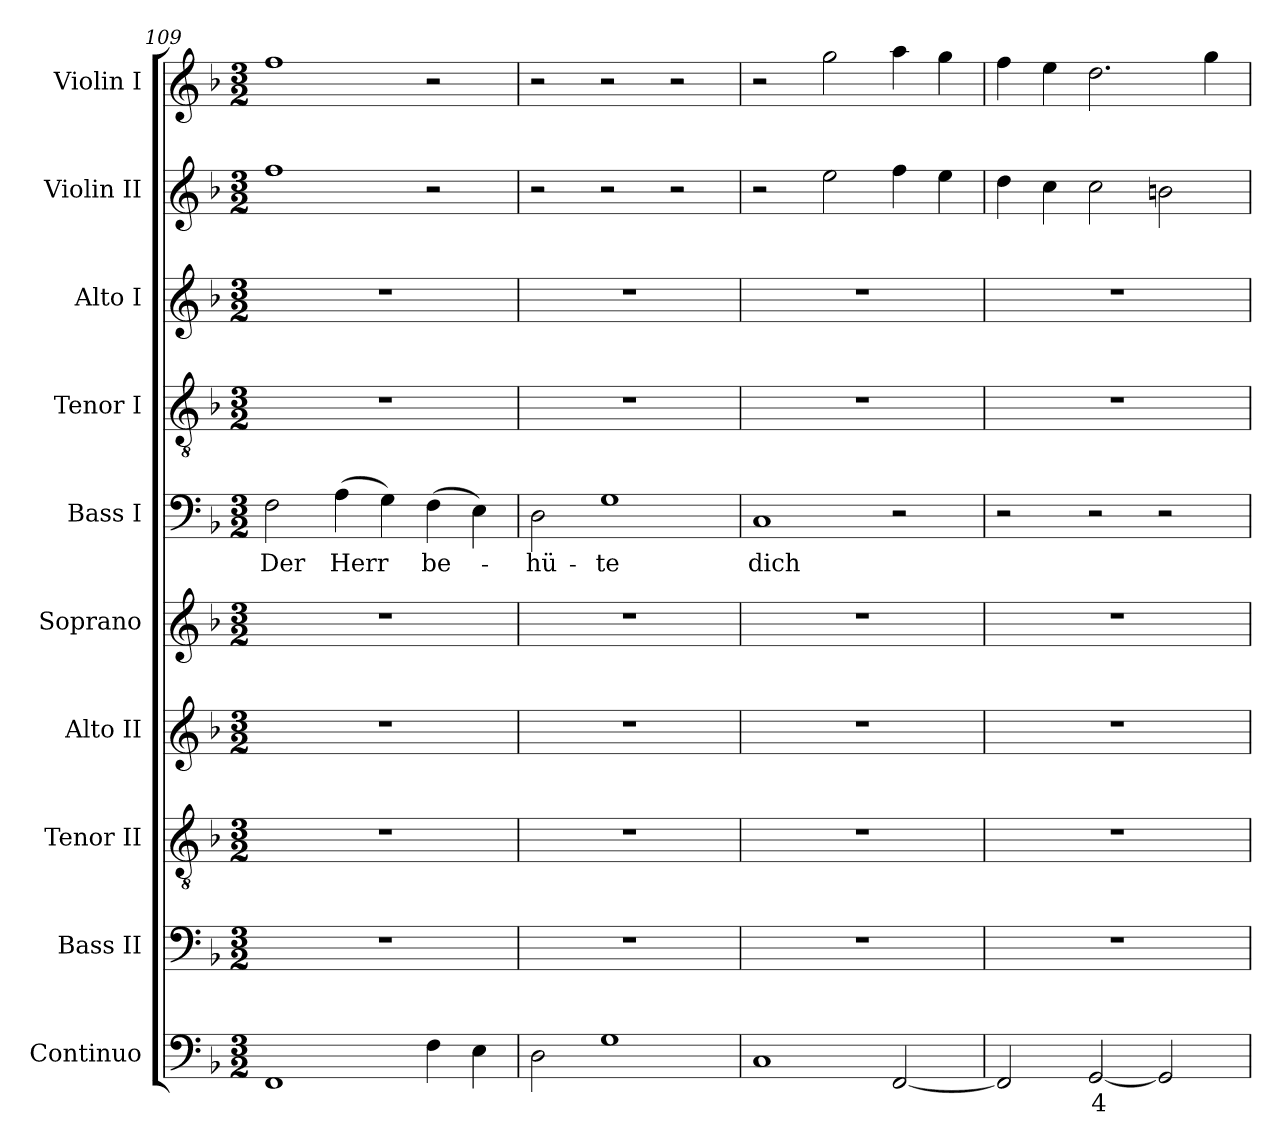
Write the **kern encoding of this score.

**kern	**text	**kern	**kern	**kern	**kern	**kern	**text	**kern	**kern	**kern	**kern
*part10	*part10	*part9	*part8	*part7	*part6	*part5	*part5	*part4	*part3	*part2	*part1
*staff10	*staff10	*staff9	*staff8	*staff7	*staff6	*staff5	*staff5	*staff4	*staff3	*staff2	*staff1
*I"Continuo	*	*I"Bass II	*I"Tenor II	*I"Alto II	*I"Soprano	*I"Bass I	*	*I"Tenor I	*I"Alto I	*I"Violin II	*I"Violin I
*	*	*I'B	*I'T	*I'A	*I'S	*I'B	*	*I'T	*I'A	*I'Vln	*I'Vln
!!LO:LB:g=z
*clefF4	*	*clefF4	*clefGv2	*clefG2	*clefG2	*clefF4	*	*clefGv2	*clefG2	*clefG2	*clefG2
*k[b-]	*	*k[b-]	*k[b-]	*k[b-]	*k[b-]	*k[b-]	*	*k[b-]	*k[b-]	*k[b-]	*k[b-]
*F:	*	*F:	*F:	*F:	*F:	*F:	*	*F:	*F:	*F:	*F:
*M3/2	*	*M3/2	*M3/2	*M3/2	*M3/2	*M3/2	*	*M3/2	*M3/2	*M3/2	*M3/2
=109	=109	=109	=109	=109	=109	=109	=109	=109	=109	=109	=109
!	!	!	!	!	!	!	!LO:LY:b	!	!	!	!
1FF	.	1.r	1.r	1.r	1.r	2F	Der	1.r	1.r	1ff	1ff
!	!	!	!	!	!	!	!LO:LY:b	!	!	!	!
.	.	.	.	.	.	(>4A	Herr	.	.	.	.
.	.	.	.	.	.	4G)	.	.	.	.	.
!	!	!	!	!	!	!	!LO:LY:b	!	!	!	!
4F	.	.	.	.	.	(>4F	be-	.	.	2r	2r
4E	.	.	.	.	.	4E)	.	.	.	.	.
=110	=110	=110	=110	=110	=110	=110	=110	=110	=110	=110	=110
!	!	!	!	!	!	!	!LO:LY:b	!	!	!	!
2D	.	1.r	1.r	1.r	1.r	2D	hü-	1.r	1.r	2r	2r
!	!	!	!	!	!	!	!LO:LY:b	!	!	!	!
1G	.	.	.	.	.	1G	-te	.	.	2r	2r
.	.	.	.	.	.	.	.	.	.	2r	2r
=111	=111	=111	=111	=111	=111	=111	=111	=111	=111	=111	=111
!	!	!	!	!	!	!	!LO:LY:b	!	!	!	!
1C	.	1.r	1.r	1.r	1.r	1C	dich	1.r	1.r	2r	2r
.	.	.	.	.	.	.	.	.	.	2ee	2gg
[2FF	.	.	.	.	.	2r	.	.	.	4ff	4aa
.	.	.	.	.	.	.	.	.	.	4ee	4gg
=112	=112	=112	=112	=112	=112	=112	=112	=112	=112	=112	=112
2FF]	.	1.r	1.r	1.r	1.r	2r	.	1.r	1.r	4dd	4ff
.	.	.	.	.	.	.	.	.	.	4cc	4ee
!	!LO:LY:b	!	!	!	!	!	!	!	!	!	!
[2GG	4	.	.	.	.	2r	.	.	.	2cc	2.dd
2GG]	.	.	.	.	.	2r	.	.	.	2bn	.
.	.	.	.	.	.	.	.	.	.	.	4gg
=	=	=	=	=	=	=	=	=	=	=	=
*-	*-	*-	*-	*-	*-	*-	*-	*-	*-	*-	*-
